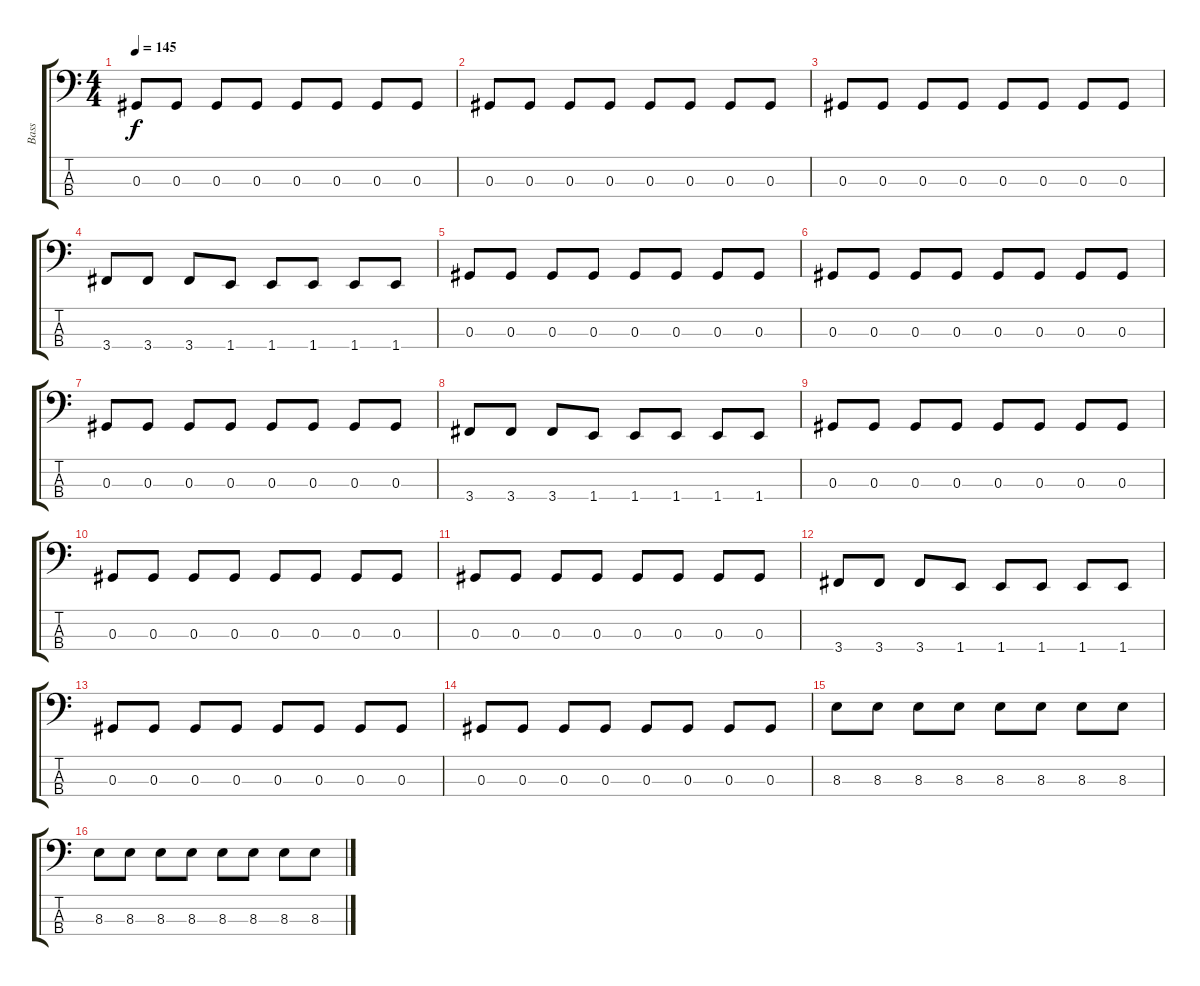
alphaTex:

\track ("Bass" "Bass") {instrument electricbassfinger}
\staff {score tabs}
\tuning (Gb2 Db2 Ab1 Eb1) {hide}
\ts (4 4)
\tempo 145
\clef f4
\ks c
0.3.8{dy f} 0.3.8 0.3.8 0.3.8 0.3.8 0.3.8 0.3.8 0.3.8 |
0.3.8 0.3.8 0.3.8 0.3.8 0.3.8 0.3.8 0.3.8 0.3.8 |
0.3.8 0.3.8 0.3.8 0.3.8 0.3.8 0.3.8 0.3.8 0.3.8 |
3.4.8 3.4.8 3.4.8 1.4.8 1.4.8 1.4.8 1.4.8 1.4.8 |
0.3.8 0.3.8 0.3.8 0.3.8 0.3.8 0.3.8 0.3.8 0.3.8 |
0.3.8 0.3.8 0.3.8 0.3.8 0.3.8 0.3.8 0.3.8 0.3.8 |
0.3.8 0.3.8 0.3.8 0.3.8 0.3.8 0.3.8 0.3.8 0.3.8 |
3.4.8 3.4.8 3.4.8 1.4.8 1.4.8 1.4.8 1.4.8 1.4.8 |
0.3.8 0.3.8 0.3.8 0.3.8 0.3.8 0.3.8 0.3.8 0.3.8 |
0.3.8 0.3.8 0.3.8 0.3.8 0.3.8 0.3.8 0.3.8 0.3.8 |
0.3.8 0.3.8 0.3.8 0.3.8 0.3.8 0.3.8 0.3.8 0.3.8 |
3.4.8 3.4.8 3.4.8 1.4.8 1.4.8 1.4.8 1.4.8 1.4.8 |
0.3.8 0.3.8 0.3.8 0.3.8 0.3.8 0.3.8 0.3.8 0.3.8 |
0.3.8 0.3.8 0.3.8 0.3.8 0.3.8 0.3.8 0.3.8 0.3.8 |
8.3.8 8.3.8 8.3.8 8.3.8 8.3.8 8.3.8 8.3.8 8.3.8 |
8.3.8 8.3.8 8.3.8 8.3.8 8.3.8 8.3.8 8.3.8 8.3.8
